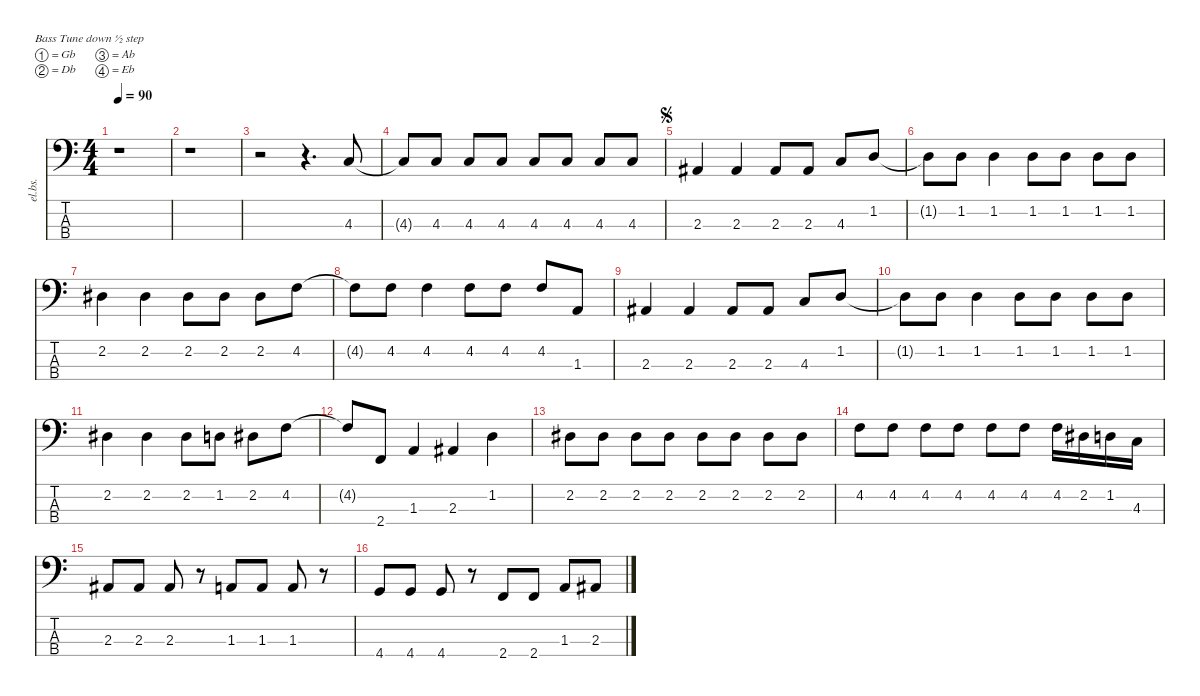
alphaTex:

\defaultSystemsLayout 4
\hideDynamics
\bracketExtendMode nobrackets
\otherSystemsTrackNameOrientation horizontal
\track ("Electric Bass" "el.bs.") {instrument electricbassfinger}
\staff {score tabs}
\tuning (Gb2 Db2 Ab1 Eb1)
\ts (4 4)
\tempo 90
\clef f4
\ks c
r.1{dy mf instrument electricbassfinger} |
r.1 |
r.2 r.4{d} 4.3.8 |
4.3{t}.8 4.3.8 4.3.8 4.3.8 4.3.8 4.3.8 4.3.8 4.3.8 |
\jump segno
2.3{acc #}.4 2.3{acc #}.4 2.3{acc #}.8 2.3{acc #}.8 4.3.8 1.2.8 |
1.2{t}.8 1.2.8 1.2.4 1.2.8 1.2.8 1.2.8 1.2.8 |
2.2{acc #}.4 2.2{acc #}.4 2.2{acc #}.8 2.2{acc #}.8 2.2{acc #}.8 4.2.8 |
4.2{t}.8 4.2.8 4.2.4 4.2.8 4.2.8 4.2.8 1.3.8 |
2.3{acc #}.4 2.3{acc #}.4 2.3{acc #}.8 2.3{acc #}.8 4.3.8 1.2.8 |
1.2{t}.8 1.2.8 1.2.4 1.2.8 1.2.8 1.2.8 1.2.8 |
2.2{acc #}.4 2.2{acc #}.4 2.2{acc #}.8 1.2.8 2.2{acc #}.8 4.2.8 |
4.2{t}.8 2.4.8 1.3.4 2.3{acc #}.4 1.2.4 |
2.2{acc #}.8 2.2{acc #}.8 2.2{acc #}.8 2.2{acc #}.8 2.2{acc #}.8 2.2{acc #}.8 2.2{acc #}.8 2.2{acc #}.8 |
4.2.8 4.2.8 4.2.8 4.2.8 4.2.8 4.2.8 4.2.16 2.2{acc #}.16 1.2.16 4.3.16 |
2.3{acc #}.8 2.3{acc #}.8 2.3{acc #}.8 r.8 1.3.8 1.3.8 1.3.8 r.8 |
4.4.8 4.4.8 4.4.8 r.8 2.4.8 2.4.8 1.3.8 2.3{acc #}.8
